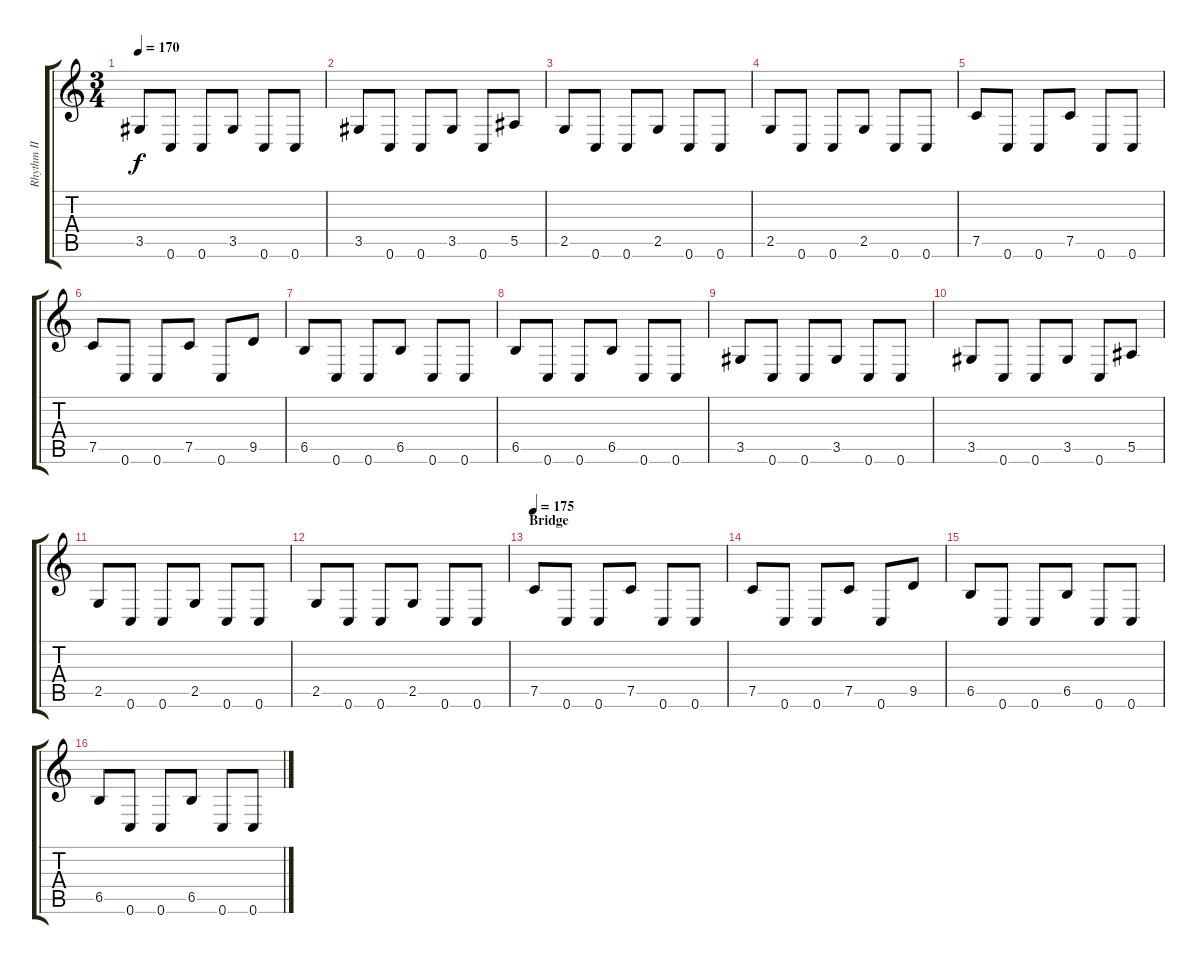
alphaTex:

\track ("Rhythm II" "Rhythm II") {instrument distortionguitar}
\staff {score tabs}
\tuning (C4 G3 Eb3 Bb2 F2 C2) {hide}
\ts (3 4)
\tempo 170
\clef g2
\ks c
3.5.8{dy f} 0.6.8 0.6.8 3.5.8 0.6.8 0.6.8 |
3.5.8 0.6.8 0.6.8 3.5.8 0.6.8 5.5.8 |
2.5.8 0.6.8 0.6.8 2.5.8 0.6.8 0.6.8 |
2.5.8 0.6.8 0.6.8 2.5.8 0.6.8 0.6.8 |
7.5.8 0.6.8 0.6.8 7.5.8 0.6.8 0.6.8 |
7.5.8 0.6.8 0.6.8 7.5.8 0.6.8 9.5.8 |
6.5.8 0.6.8 0.6.8 6.5.8 0.6.8 0.6.8 |
6.5.8 0.6.8 0.6.8 6.5.8 0.6.8 0.6.8 |
3.5.8 0.6.8 0.6.8 3.5.8 0.6.8 0.6.8 |
3.5.8 0.6.8 0.6.8 3.5.8 0.6.8 5.5.8 |
2.5.8 0.6.8 0.6.8 2.5.8 0.6.8 0.6.8 |
2.5.8 0.6.8 0.6.8 2.5.8 0.6.8 0.6.8 |
\section ("" "Bridge")
\tempo 175
7.5.8 0.6.8 0.6.8 7.5.8 0.6.8 0.6.8 |
7.5.8 0.6.8 0.6.8 7.5.8 0.6.8 9.5.8 |
6.5.8 0.6.8 0.6.8 6.5.8 0.6.8 0.6.8 |
6.5.8 0.6.8 0.6.8 6.5.8 0.6.8 0.6.8
